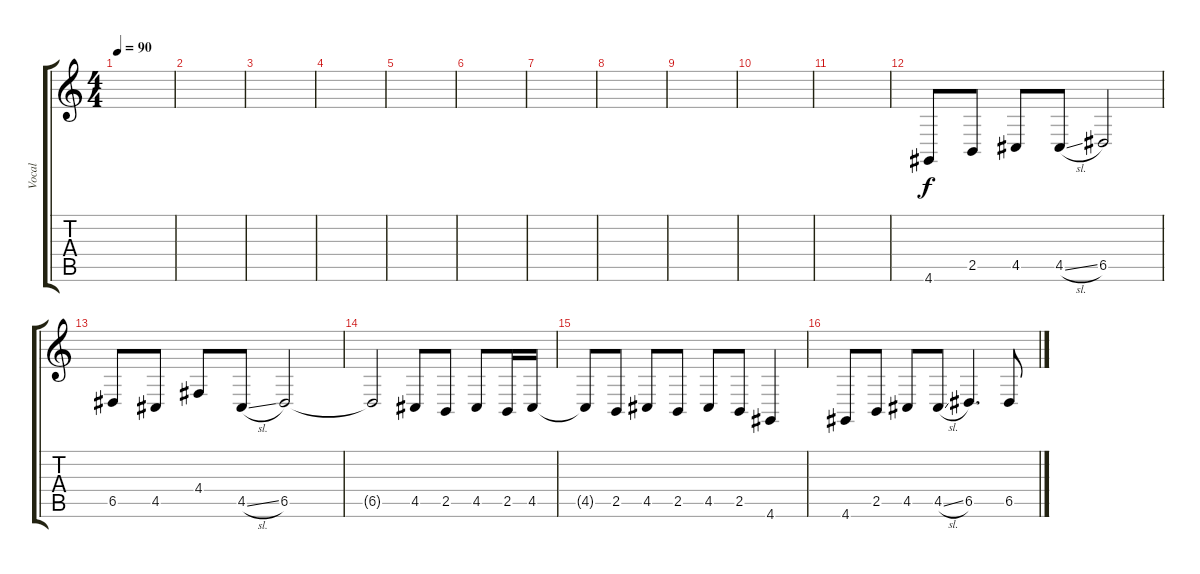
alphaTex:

\track ("Vocal" "Vocal") {instrument cello}
\staff {score tabs}
\tuning (E4 B3 G3 D3 A2 E2) {hide}
\ts (4 4)
\tempo 90
\clef g2
\ks c
|
|
|
|
|
|
|
|
|
|
|
4.6.8 2.5.8 4.5.8 4.5{sl}.8 6.5.2 |
6.5.8 4.5.8 4.4.8 4.5{sl}.8 6.5.2 |
6.5{t}.2 4.5.8 2.5.8 4.5.8 2.5.16 4.5.16 |
4.5{t}.8 2.5.8 4.5.8 2.5.8 4.5.8 2.5.8 4.6.4 |
4.6.8 2.5.8 4.5.8 4.5{sl}.8 6.5.4{d} 6.5.8
